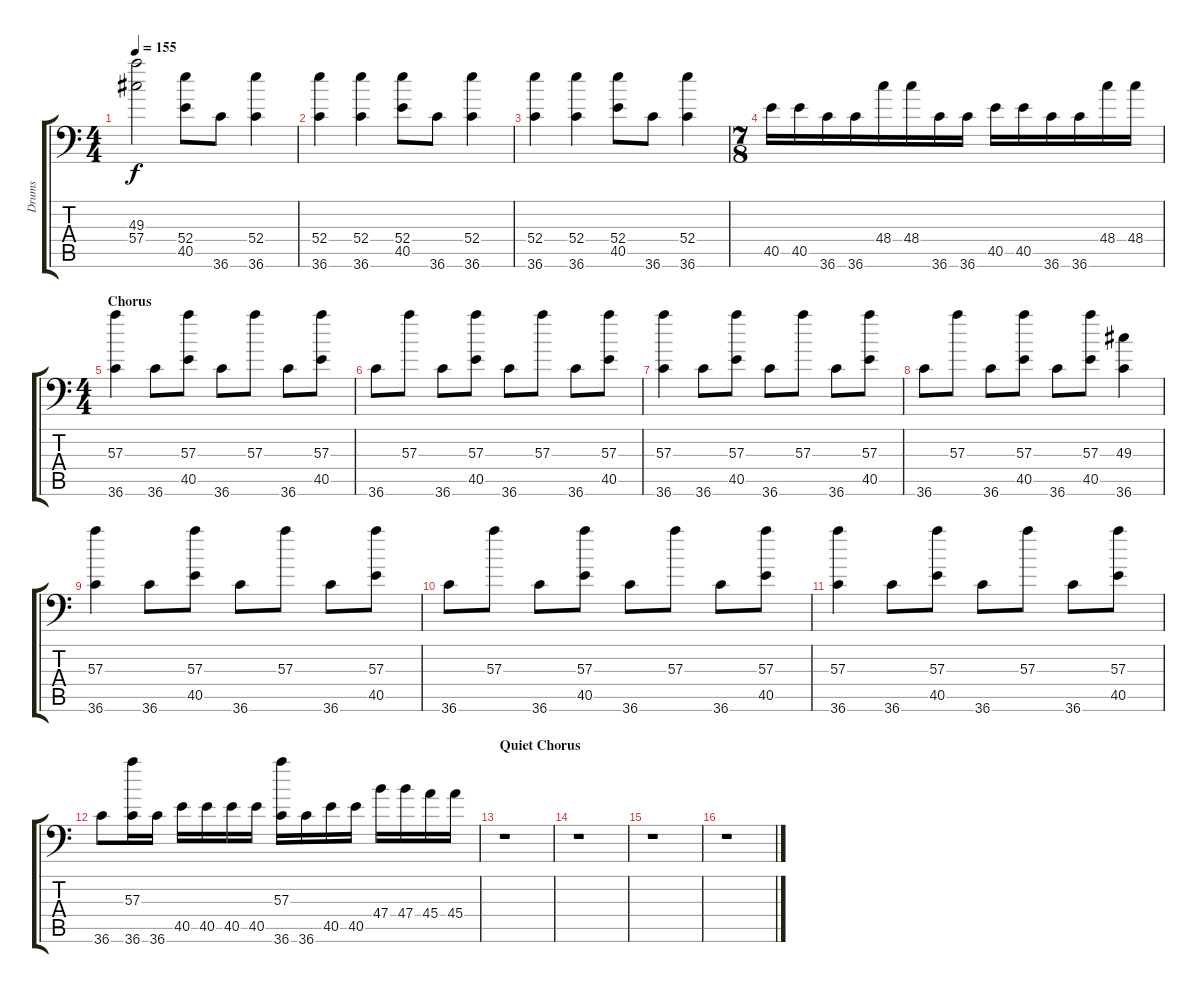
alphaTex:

\track ("Drums" "Drums") {instrument acousticgrandpiano}
\staff {score tabs}
\tuning (C-1 C-1 C-1 C-1 C-1 C-1) {hide}
\ts (4 4)
\tempo 155
\clef f4
\ks c
(49.3{t} 57.4{t}).2{dy f} (52.4 40.5).8 36.6.8 (52.4 36.6).4 |
(52.4 36.6).4 (52.4 36.6).4 (52.4 40.5).8 36.6.8 (52.4 36.6).4 |
(52.4 36.6).4 (52.4 36.6).4 (52.4 40.5).8 36.6.8 (52.4 36.6).4 |
\ts (7 8)
40.5.16 40.5.16 36.6.16 36.6.16 48.4.16 48.4.16 36.6.16 36.6.16 40.5.16 40.5.16 36.6.16 36.6.16 48.4.16 48.4.16 |
\ts (4 4)
\section ("" "Chorus")
(57.3 36.6).4 36.6.8 (57.3 40.5).8 36.6.8 57.3.8 36.6.8 (57.3 40.5).8 |
36.6.8 57.3.8 36.6.8 (57.3 40.5).8 36.6.8 57.3.8 36.6.8 (57.3 40.5).8 |
(57.3 36.6).4 36.6.8 (57.3 40.5).8 36.6.8 57.3.8 36.6.8 (57.3 40.5).8 |
36.6.8 57.3.8 36.6.8 (57.3 40.5).8 36.6.8 (57.3 40.5).8 (49.3 36.6).4 |
(57.3 36.6).4 36.6.8 (57.3 40.5).8 36.6.8 57.3.8 36.6.8 (57.3 40.5).8 |
36.6.8 57.3.8 36.6.8 (57.3 40.5).8 36.6.8 57.3.8 36.6.8 (57.3 40.5).8 |
(57.3 36.6).4 36.6.8 (57.3 40.5).8 36.6.8 57.3.8 36.6.8 (57.3 40.5).8 |
36.6.8 (57.3 36.6).16 36.6.16 40.5.16 40.5.16 40.5.16 40.5.16 (57.3 36.6).16 36.6.16 40.5.16 40.5.16 47.4.16 47.4.16 45.4.16 45.4.16 |
\section ("" "Quiet Chorus")
r.1 |
r.1 |
r.1 |
r.1
